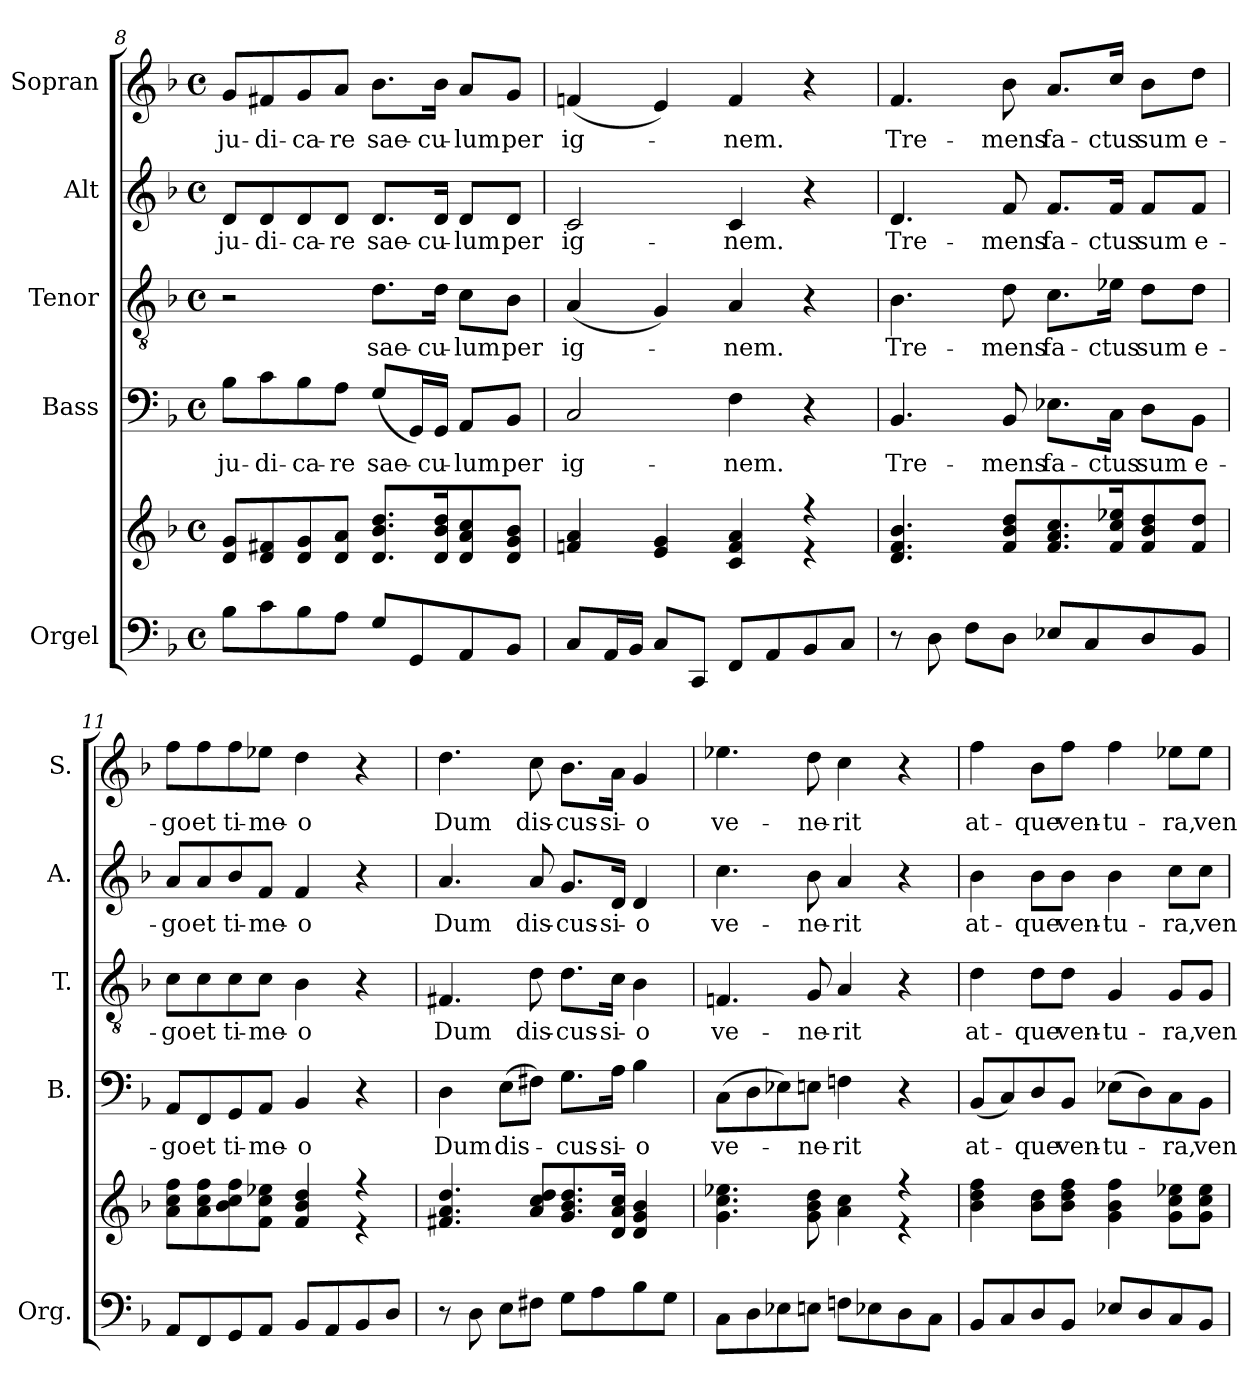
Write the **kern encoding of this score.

**kern	**kern	**kern	**text	**kern	**text	**kern	**text	**kern	**text
*part5	*part5	*part4	*part4	*part3	*part3	*part2	*part2	*part1	*part1
*staff6	*staff5	*staff4	*staff4	*staff3	*staff3	*staff2	*staff2	*staff1	*staff1
*I"Orgel	*	*I"Bass	*	*I"Tenor	*	*I"Alt	*	*I"Sopran	*
*I'Org.	*	*I'B.	*	*I'T.	*	*I'A.	*	*I'S.	*
*clefF4	*clefG2	*clefF4	*	*clefGv2	*	*clefG2	*	*clefG2	*
*	*	*	*	*ITrd7c12	*	*	*	*	*
*k[b-]	*k[b-]	*k[b-]	*	*k[b-]	*	*k[b-]	*	*k[b-]	*
*F:	*F:	*F:	*	*F:	*	*F:	*	*F:	*
*M4/4	*M4/4	*M4/4	*	*M4/4	*	*M4/4	*	*M4/4	*
*met(c)	*met(c)	*met(c)	*	*met(c)	*	*met(c)	*	*met(c)	*
=8	=8	=8	=8	=8	=8	=8	=8	=8	=8
!	!	!	!LO:LY:b	!	!	!	!LO:LY:b	!	!LO:LY:b
8B-\L	8d/ 8g/L	8B-\L	ju-	2r	.	8d/L	ju-	8g/L	ju-
!	!	!	!LO:LY:b	!	!	!	!LO:LY:b	!	!LO:LY:b
8c\	8d/ 8f#X/	8c\	-di-	.	.	8d/	-di-	8f#X/	-di-
!	!	!	!LO:LY:b	!	!	!	!LO:LY:b	!	!LO:LY:b
8B-\	8d/ 8g/	8B-\	-ca-	.	.	8d/	-ca-	8g/	-ca-
!	!	!	!LO:LY:b	!	!	!	!LO:LY:b	!	!LO:LY:b
8A\J	8d/ 8a/J	8A\J	-re	.	.	8d/J	-re	8a/J	-re
!	!	!	!LO:LY:b	!	!LO:LY:b	!	!LO:LY:b	!	!LO:LY:b
8G/L	8.d/ 8.b-/ 8.dd/L	(<8G/L	sae-	8.D\L	sae-	8.d/L	sae-	8.b-\L	sae-
8GG/	.	16GG/L)	.	.	.	.	.	.	.
!	!	!	!LO:LY:b	!	!LO:LY:b	!	!LO:LY:b	!	!LO:LY:b
.	16d/ 16b-/ 16dd/K	16GG/JJ	-cu-	16D\Jk	-cu-	16d/Jk	-cu-	16b-\Jk	-cu-
!	!	!	!LO:LY:b	!	!LO:LY:b	!	!LO:LY:b	!	!LO:LY:b
8AA/	8d/ 8a/ 8cc/	8AA/L	-lum	8C\L	-lum	8d/L	-lum	8a/L	-lum
!	!	!	!LO:LY:b	!	!LO:LY:b	!	!LO:LY:b	!	!LO:LY:b
8BB-/J	8d/ 8g/ 8b-/J	8BB-/J	per	8BB-\J	per	8d/J	per	8g/J	per
=9	=9	=9	=9	=9	=9	=9	=9	=9	=9
*	*^	*	*	*	*	*	*	*	*
!	!	!	!	!LO:LY:b	!	!LO:LY:b	!	!LO:LY:b	!	!LO:LY:b
8C/L	4fn/ 4a/	2.ryy	2C/	ig-	(<4AA/	ig-	2c/	ig-	(<4fn/	ig-
16AA/L	.	.	.	.	.	.	.	.	.	.
16BB-/JJ	.	.	.	.	.	.	.	.	.	.
8C/L	4e/ 4g/	.	.	.	4GG/)	.	.	.	4e/)	.
8CC/J	.	.	.	.	.	.	.	.	.	.
!	!	!	!	!LO:LY:b	!	!LO:LY:b	!	!LO:LY:b	!	!LO:LY:b
8FF/L	4c/ 4f/ 4a/	.	4F\	-nem.	4AA/	-nem.	4c/	-nem.	4f/	-nem.
8AA/	.	.	.	.	.	.	.	.	.	.
8BB-/	4r	4r	4r	.	4r	.	4r	.	4r	.
8C/J	.	.	.	.	.	.	.	.	.	.
*	*v	*v	*	*	*	*	*	*	*	*
!!LO:LB:g=z
=10	=10	=10	=10	=10	=10	=10	=10	=10	=10
!	!	!	!LO:LY:b	!	!LO:LY:b	!	!LO:LY:b	!	!LO:LY:b
8r	4.d/ 4.f/ 4.b-/	4.BB-/	Tre-	4.BB-\	Tre-	4.d/	Tre-	4.f/	Tre-
8D\	.	.	.	.	.	.	.	.	.
8F\L	.	.	.	.	.	.	.	.	.
!	!	!	!LO:LY:b	!	!LO:LY:b	!	!LO:LY:b	!	!LO:LY:b
8D\J	8f/ 8b-/ 8dd/L	8BB-/	-mens	8D\	-mens	8f/	-mens	8b-\	-mens
!	!	!	!LO:LY:b	!	!LO:LY:b	!	!LO:LY:b	!	!LO:LY:b
8E-X/L	8.f/ 8.a/ 8.cc/	8.E-X\L	fa-	8.C\L	fa-	8.f/L	fa-	8.a/L	fa-
8C/	.	.	.	.	.	.	.	.	.
!	!	!	!LO:LY:b	!	!LO:LY:b	!	!LO:LY:b	!	!LO:LY:b
.	16f/ 16cc/ 16ee-X/K	16C\Jk	-ctus	16E-X\Jk	-ctus	16f/Jk	-ctus	16cc/Jk	-ctus
!	!	!	!LO:LY:b	!	!LO:LY:b	!	!LO:LY:b	!	!LO:LY:b
8D/	8f/ 8b-/ 8dd/	8D\L	sum	8D\L	sum	8f/L	sum	8b-\L	sum
!	!	!	!LO:LY:b	!	!LO:LY:b	!	!LO:LY:b	!	!LO:LY:b
8BB-/J	8f/ 8dd/J	8BB-\J	e-	8D\J	e-	8f/J	e-	8dd\J	e-
=11	=11	=11	=11	=11	=11	=11	=11	=11	=11
*	*^	*	*	*	*	*	*	*	*
!	!	!	!	!LO:LY:b	!	!LO:LY:b	!	!LO:LY:b	!	!LO:LY:b
8AA/L	8a\ 8cc\ 8ff\L	2.ryy	8AA/L	-go	8C\L	-go	8a/L	-go	8ff\L	-go
!	!	!	!	!LO:LY:b	!	!LO:LY:b	!	!LO:LY:b	!	!LO:LY:b
8FF/	8a\ 8cc\ 8ff\	.	8FF/	et	8C\	et	8a/	et	8ff\	et
!	!	!	!	!LO:LY:b	!	!LO:LY:b	!	!LO:LY:b	!	!LO:LY:b
8GG/	8b-\ 8cc\ 8ff\	.	8GG/	ti-	8C\	ti-	8b-/	ti-	8ff\	ti-
!	!	!	!	!LO:LY:b	!	!LO:LY:b	!	!LO:LY:b	!	!LO:LY:b
8AA/J	8f\ 8cc\ 8ee-X\J	.	8AA/J	-me-	8C\J	-me-	8f/J	-me-	8ee-X\J	-me-
!	!	!	!	!LO:LY:b	!	!LO:LY:b	!	!LO:LY:b	!	!LO:LY:b
8BB-/L	4f/ 4b-/ 4dd/	.	4BB-/	-o	4BB-\	-o	4f/	-o	4dd\	-o
8AA/	.	.	.	.	.	.	.	.	.	.
8BB-/	4r	4r	4r	.	4r	.	4r	.	4r	.
8D/J	.	.	.	.	.	.	.	.	.	.
*	*v	*v	*	*	*	*	*	*	*	*
=12	=12	=12	=12	=12	=12	=12	=12	=12	=12
!	!	!	!LO:LY:b	!	!LO:LY:b	!	!LO:LY:b	!	!LO:LY:b
8r	4.f#X/ 4.a/ 4.dd/	4D\	Dum	4.FF#X/	Dum	4.a/	Dum	4.dd\	Dum
8D\	.	.	.	.	.	.	.	.	.
!	!	!	!LO:LY:b	!	!	!	!	!	!
8E\L	.	(>8E\L	dis-	.	.	.	.	.	.
!	!	!	!	!	!LO:LY:b	!	!LO:LY:b	!	!LO:LY:b
8F#X\J	8a/ 8cc/ 8dd/L	8F#X\J)	.	8D\	dis-	8a/	dis-	8cc\	dis-
!	!	!	!LO:LY:b	!	!LO:LY:b	!	!LO:LY:b	!	!LO:LY:b
8G\L	8.g/ 8.b-/ 8.dd/	8.G\L	-cus-	8.D\L	-cus-	8.g/L	-cus-	8.b-\L	-cus-
8A\	.	.	.	.	.	.	.	.	.
!	!	!	!LO:LY:b	!	!LO:LY:b	!	!LO:LY:b	!	!LO:LY:b
.	16d/ 16a/ 16cc/Jk	16A\Jk	-si-	16C\Jk	-si-	16d/Jk	-si-	16a\Jk	-si-
!	!	!	!LO:LY:b	!	!LO:LY:b	!	!LO:LY:b	!	!LO:LY:b
8B-\	4d/ 4g/ 4b-/	4B-\	-o	4BB-\	-o	4d/	-o	4g/	-o
8G\J	.	.	.	.	.	.	.	.	.
!!LO:PB:g=z
=13	=13	=13	=13	=13	=13	=13	=13	=13	=13
*	*^	*	*	*	*	*	*	*	*
!	!	!	!	!LO:LY:b	!	!LO:LY:b	!	!LO:LY:b	!	!LO:LY:b
8C\L	4.g\ 4.cc\ 4.ee-X\	2.ryy	(>8C\L	ve-	4.FFn/	ve-	4.cc\	ve-	4.ee-X\	ve-
8D\	.	.	8D\	.	.	.	.	.	.	.
8E-X\	.	.	8E-X\)	.	.	.	.	.	.	.
!	!	!	!	!LO:LY:b	!	!LO:LY:b	!	!LO:LY:b	!	!LO:LY:b
8En\J	8g\ 8b-\ 8dd\	.	8En\J	-ne-	8GG/	-ne-	8b-\	-ne-	8dd\	-ne-
!	!	!	!	!LO:LY:b	!	!LO:LY:b	!	!LO:LY:b	!	!LO:LY:b
8Fn\L	4a\ 4cc\	.	4Fn\	-rit	4AA/	-rit	4a/	-rit	4cc\	-rit
8E-X\	.	.	.	.	.	.	.	.	.	.
8D\	4r	4r	4r	.	4r	.	4r	.	4r	.
8C\J	.	.	.	.	.	.	.	.	.	.
*	*v	*v	*	*	*	*	*	*	*	*
=14	=14	=14	=14	=14	=14	=14	=14	=14	=14
!	!	!	!LO:LY:b	!	!LO:LY:b	!	!LO:LY:b	!	!LO:LY:b
8BB-/L	4b-\ 4dd\ 4ff\	(<8BB-/L	at-	4D\	at-	4b-\	at-	4ff\	at-
8C/	.	8C/)	.	.	.	.	.	.	.
!	!	!	!LO:LY:b	!	!LO:LY:b	!	!LO:LY:b	!	!LO:LY:b
8D/	8b-\ 8dd\L	8D/	-que	8D\L	-que	8b-\L	-que	8b-\L	-que
!	!	!	!LO:LY:b	!	!LO:LY:b	!	!LO:LY:b	!	!LO:LY:b
8BB-/J	8b-\ 8dd\ 8ff\J	8BB-/J	ven-	8D\J	ven-	8b-\J	ven-	8ff\J	ven-
!	!	!	!LO:LY:b	!	!LO:LY:b	!	!LO:LY:b	!	!LO:LY:b
8E-X/L	4g\ 4b-\ 4ff\	(>8E-X\L	-tu-	4GG/	-tu-	4b-\	-tu-	4ff\	-tu-
8D/	.	8D\)	.	.	.	.	.	.	.
!	!	!	!LO:LY:b	!	!LO:LY:b	!	!LO:LY:b	!	!LO:LY:b
8C/	8g\ 8cc\ 8ee-X\L	8C\	-ra,	8GG/L	-ra,	8cc\L	-ra,	8ee-X\L	-ra,
!	!	!	!LO:LY:b	!	!LO:LY:b	!	!LO:LY:b	!	!LO:LY:b
8BB-/J	8g\ 8cc\ 8ee-\J	8BB-\J	ven-	8GG/J	ven-	8cc\J	ven-	8ee-\J	ven-
=	=	=	=	=	=	=	=	=	=
*-	*-	*-	*-	*-	*-	*-	*-	*-	*-
